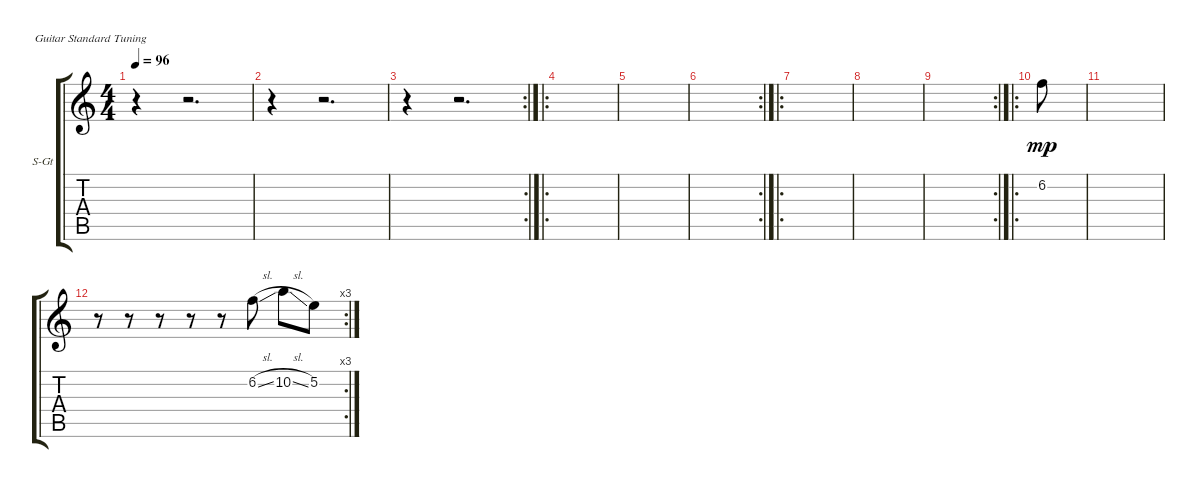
\bracketExtendMode groupsimilarinstruments
\firstSystemTrackNameOrientation horizontal
\otherSystemsTrackNameOrientation horizontal
\track ("Steel Guitar" "S-Gt") {instrument electricguitarjazz}
\staff {score tabs}
\tuning (E4 B3 G3 D3 A2 E2)
\ts (4 4)
\beaming (8 2 2 2 2)
\tempo 96
\clef g2
\scale
0.439024
\ks c
r.4{dy mp instrument electricguitarjazz} r.2{d} |
\scale
0.271341 r.4 r.2{d} |
\rc 2
\scale
0.289634 r.4 r.2{d} |
\ro
\scale
0.362745 |
\scale
0.303922 |
\rc 2
\scale
0.333333 |
\ro
\scale
0.362745 |
\scale
0.303922 |
\rc 2
\scale
0.333333 |
\ro
\scale
0.362745 6.2.8 |
\scale
0.303922 |
\rc 3
\scale
0.333333 r.8 r.8 r.8 r.8 r.8 6.2{sl}.8 10.2{sl}.8 5.2.8 |
\scale
0.333333 |
\scale
0.333333 |
\scale
0.333333 |
\scale
0.333333
